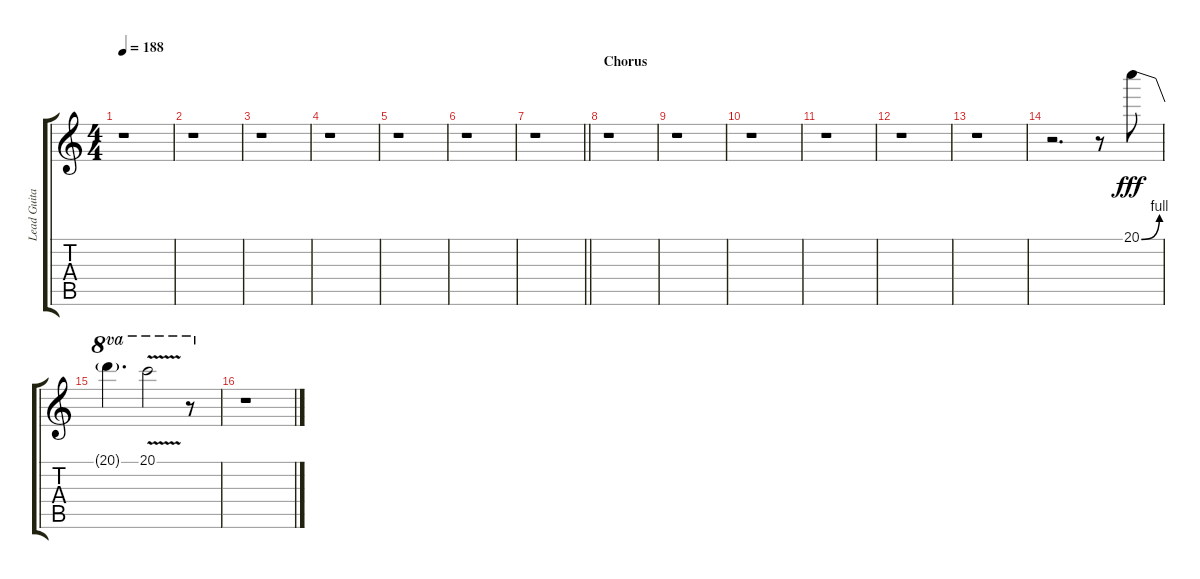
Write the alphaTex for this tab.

\track ("Lead Guitar - Tracii Guns" "Lead Guita") {instrument distortionguitar}
\staff {score tabs}
\tuning (E4 B3 G3 D3 A2 E2) {hide}
\ts (4 4)
\tempo 188
\clef g2
\ks c
r.1{dy fff} |
r.1 |
r.1 |
r.1 |
r.1 |
r.1 |
\barLineRight lightlight
r.1 |
\section ("" "Chorus")
r.1 |
r.1 |
r.1 |
r.1 |
r.1 |
r.1 |
r.2{d} r.8 20.1{be (bend 0 0 60 4)}.8 |
20.1{t}.4{d ot 8va} 20.1{v}.2{ot 8va} r.8{ot 8va} |
r.1
